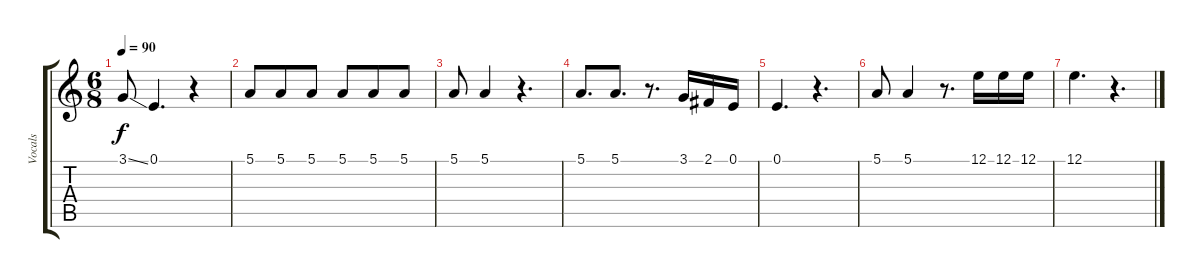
\track ("Vocals" "Vocals") {instrument flute}
\staff {score tabs}
\tuning (E4 B3 G3 D3 A2 E2) {hide}
\ts (6 8)
\tempo 90
\clef g2
\ks c
3.1{ss}.8{dy f} 0.1.4{d} r.4 |
5.1.8 5.1.8 5.1.8 5.1.8 5.1.8 5.1.8 |
5.1.8 5.1.4 r.4{d} |
5.1.8{d} 5.1.8{d} r.8{d} 3.1.16 2.1.16 0.1.16 |
0.1.4{d} r.4{d} |
5.1.8 5.1.4 r.8{d} 12.1.16 12.1.16 12.1.16 |
12.1.4{d} r.4{d}
